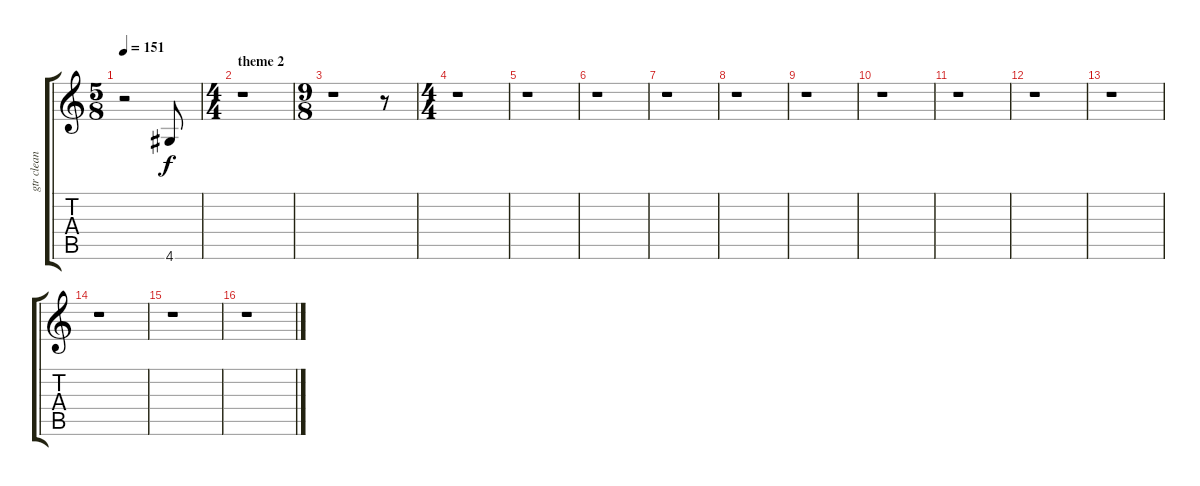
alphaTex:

\track ("gtr clean 1" "gtr clean ") {instrument electricguitarclean}
\staff {score tabs}
\tuning (E4 B3 G3 D3 A2 E2) {hide}
\ts (5 8)
\tempo 151
\clef g2
\ks c
r.2{dy f} 4.6{t}.8 |
\ts (4 4)
\section ("" "theme 2")
r.1 |
\ts (9 8)
r.1 r.8 |
\ts (4 4)
r.1 |
r.1 |
r.1 |
r.1 |
r.1 |
r.1 |
r.1 |
r.1 |
r.1 |
r.1 |
r.1 |
r.1 |
r.1
